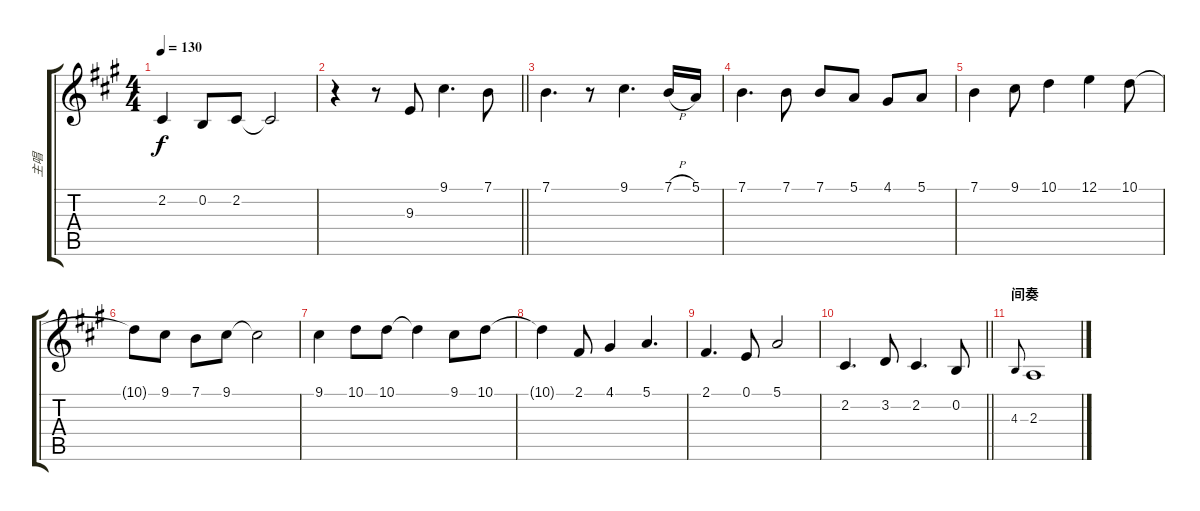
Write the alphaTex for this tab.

\track ("主唱" "主唱") {instrument flute}
\staff {score tabs}
\tuning (E4 B3 G3 D3 A2 E2) {hide}
\ts (4 4)
\tempo 130
\clef g2
\ks a
2.2.4{dy f} 0.2.8 2.2.8 2.2{t}.2 |
\barLineRight lightlight
r.4 r.8 9.3.8 9.1.4{d} 7.1.8 |
7.1.4{d} r.8 9.1.4{d} 7.1{h}.16 5.1.16 |
7.1.4{d} 7.1.8 7.1.8 5.1.8 4.1.8 5.1.8 |
7.1.4 9.1.8 10.1.4 12.1.4 10.1.8 |
10.1{t}.8 9.1.8 7.1.8 9.1.8 9.1{t}.2 |
9.1.4 10.1.8 10.1.8 10.1{t}.4 9.1.8 10.1.8 |
10.1{t}.4 2.1.8 4.1.4 5.1.4{d} |
2.1.4{d} 0.1.8 5.1.2 |
\barLineRight lightlight
2.2.4{d} 3.2.8 2.2.4{d} 0.2.8 |
\section ("" "间奏")
4.3.8{gr onbeat} 2.3.1
